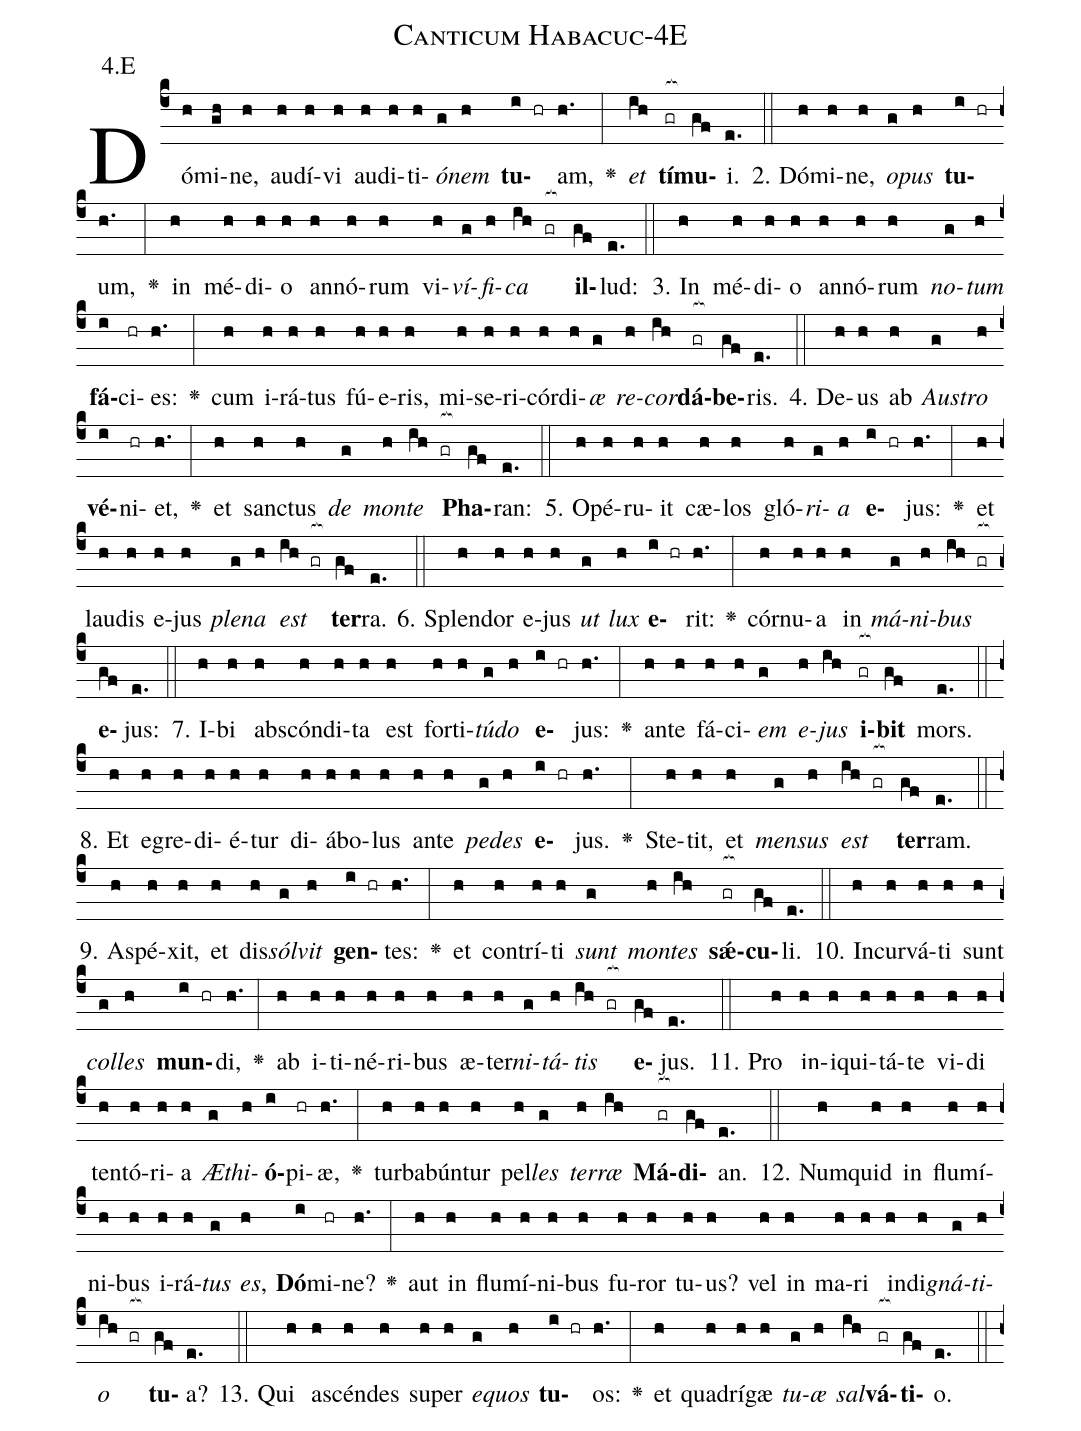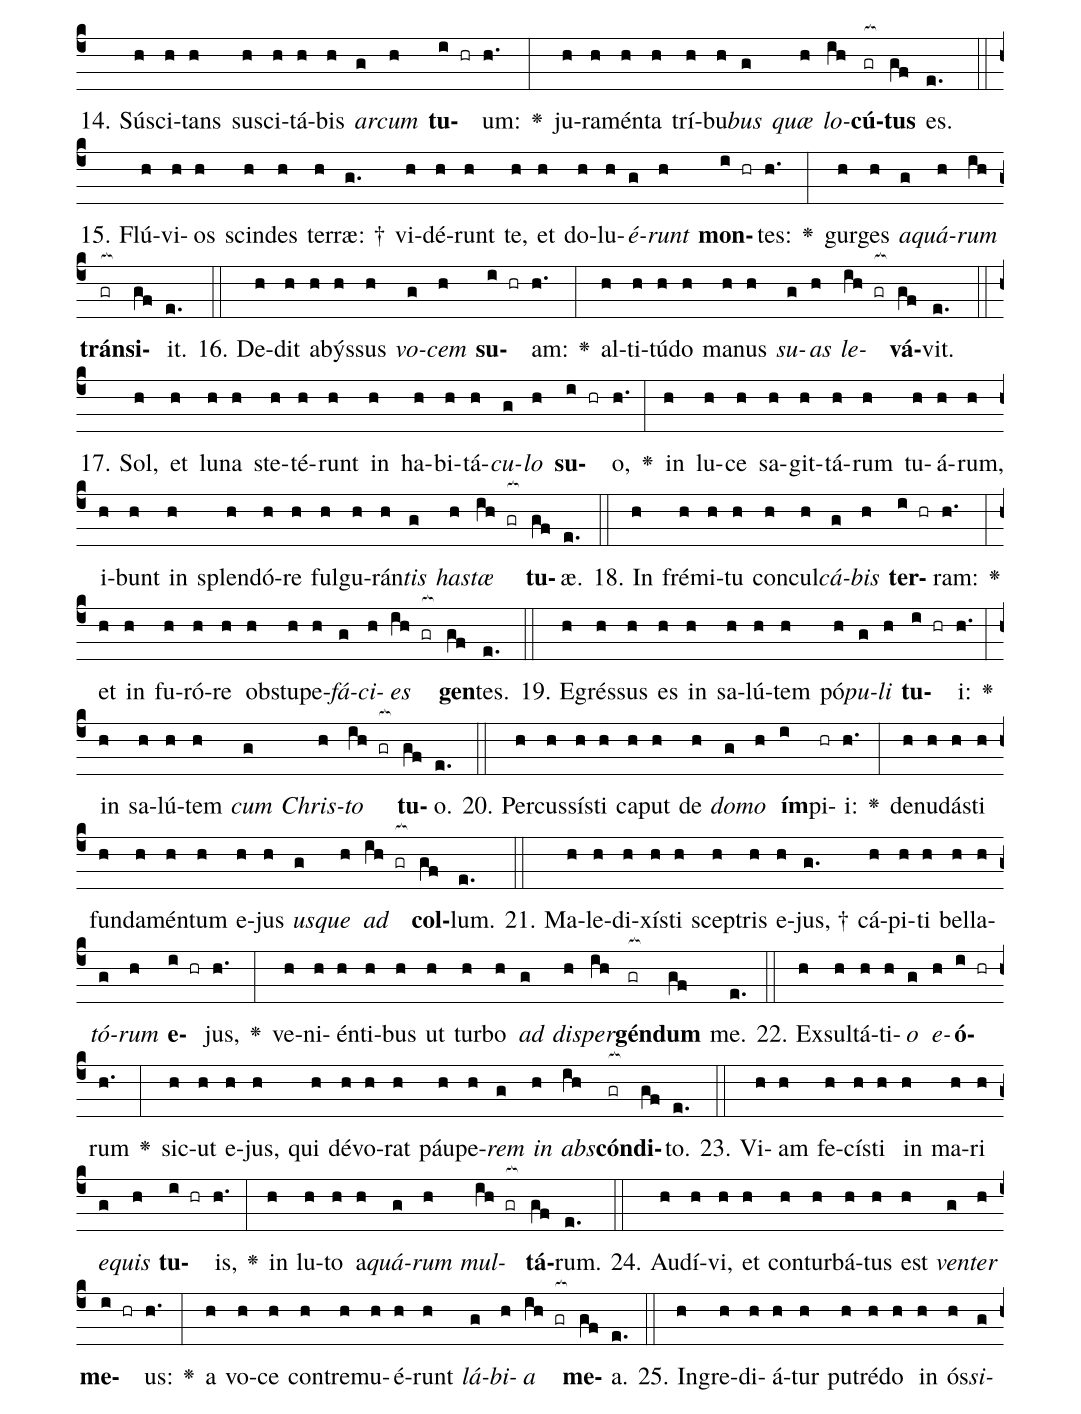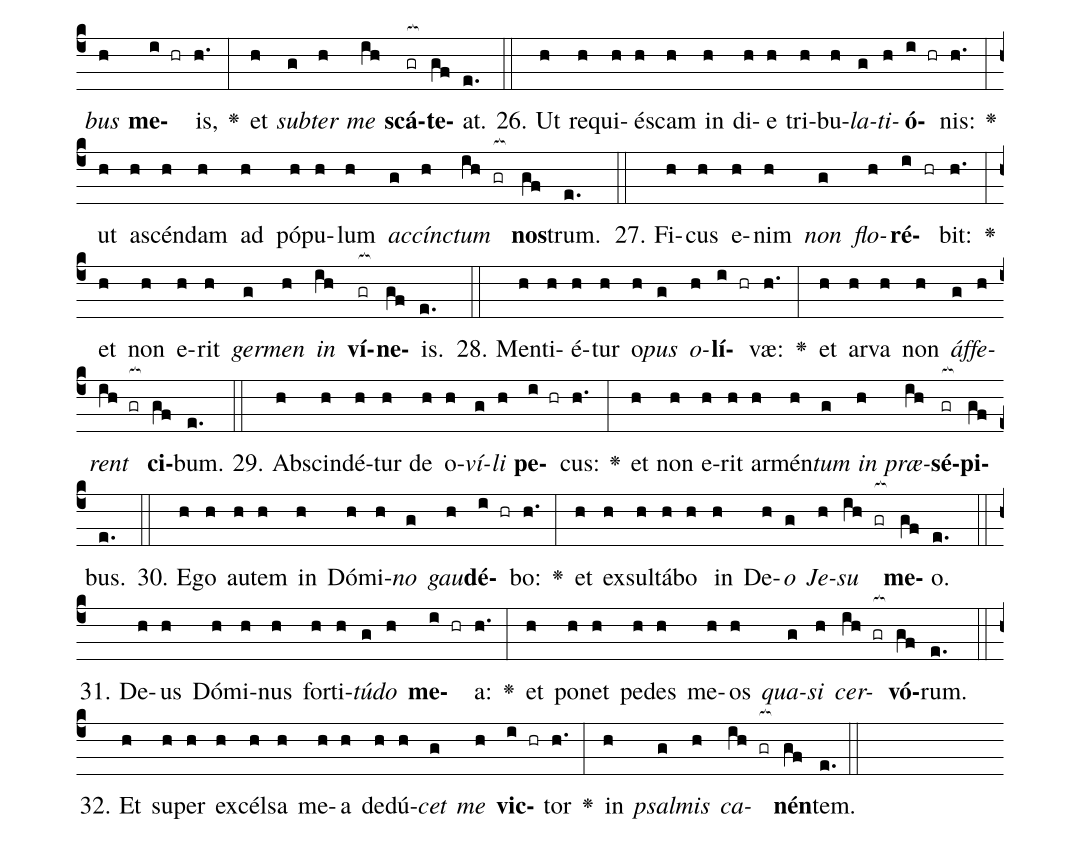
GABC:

name: Canticum Habacuc-4E;
annotation: 4.E;
%%
(c4)Dó(h)mi(gh)ne,(h) au(h)dí(h)vi(h) au(h)di(h)ti(h)<i>ó</i>(g)<i>nem</i>(h) <b>tu</b>(i hr)am,(h.) <v>\greheightstar</v>(:) <i>et</i>(ih) <b>tí</b>(gr[ocb:1{])<b>mu</b>(gf[ocb:0}])i.(e.) (::)
2. Dó(h)mi(h)ne,(h) <i>o</i>(g)<i>pus</i>(h) <b>tu</b>(i hr)um,(h.) <v>\greheightstar</v>(:) in(h) mé(h)di(h)o(h) an(h)nó(h)rum(h) vi(h)<i>ví</i>(g)<i>fi</i>(h)<i>ca</i>(ih gr[ocb:1{]) <b>il</b>(gf[ocb:0}])lud:(e.) (::)
3. In(h) mé(h)di(h)o(h) an(h)nó(h)rum(h) <i>no</i>(g)<i>tum</i>(h) <b>fá</b>(i)ci(hr)es:(h.) <v>\greheightstar</v>(:) cum(h) i(h)rá(h)tus(h) fú(h)e(h)ris,(h) mi(h)se(h)ri(h)cór(h)di(h)<i>æ</i>(g) <i>re</i>(h)<i>cor</i>(ih)<b>dá</b>(gr[ocb:1{])<b>be</b>(gf[ocb:0}])ris.(e.) (::)
4. De(h)us(h) ab(h) <i>Aus</i>(g)<i>tro</i>(h) <b>vé</b>(i)ni(hr)et,(h.) <v>\greheightstar</v>(:) et(h) sanc(h)tus(h) <i>de</i>(g) <i>mon</i>(h)<i>te</i>(ih gr[ocb:1{]) <b>Pha</b>(gf[ocb:0}])ran:(e.) (::)
5. O(h)pé(h)ru(h)it(h) cæ(h)los(h) gló(h)<i>ri</i>(g)<i>a</i>(h) <b>e</b>(i hr)jus:(h.) <v>\greheightstar</v>(:) et(h) lau(h)dis(h) e(h)jus(h) <i>ple</i>(g)<i>na</i>(h) <i>est</i>(ih gr[ocb:1{]) <b>ter</b>(gf[ocb:0}])ra.(e.) (::)
6. Splen(h)dor(h) e(h)jus(h) <i>ut</i>(g) <i>lux</i>(h) <b>e</b>(i hr)rit:(h.) <v>\greheightstar</v>(:) cór(h)nu(h)a(h) in(h) <i>má</i>(g)<i>ni</i>(h)<i>bus</i>(ih gr[ocb:1{]) <b>e</b>(gf[ocb:0}])jus:(e.) (::)
7. I(h)bi(h) abs(h)cón(h)di(h)ta(h) est(h) for(h)ti(h)<i>tú</i>(g)<i>do</i>(h) <b>e</b>(i hr)jus:(h.) <v>\greheightstar</v>(:) an(h)te(h) fá(h)ci(h)<i>em</i>(g) <i>e</i>(h)<i>jus</i>(ih) <b>i</b>(gr[ocb:1{])<b>bit</b>(gf[ocb:0}]) mors.(e.) (::)
8. Et(h) e(h)gre(h)di(h)é(h)tur(h) di(h)á(h)bo(h)lus(h) an(h)te(h) <i>pe</i>(g)<i>des</i>(h) <b>e</b>(i hr)jus.(h.) <v>\greheightstar</v>(:) Ste(h)tit,(h) et(h) <i>men</i>(g)<i>sus</i>(h) <i>est</i>(ih gr[ocb:1{]) <b>ter</b>(gf[ocb:0}])ram.(e.) (::)
9. A(h)spé(h)xit,(h) et(h) dis(h)<i>sól</i>(g)<i>vit</i>(h) <b>gen</b>(i hr)tes:(h.) <v>\greheightstar</v>(:) et(h) con(h)trí(h)ti(h) <i>sunt</i>(g) <i>mon</i>(h)<i>tes</i>(ih) <b>sǽ</b>(gr[ocb:1{])<b>cu</b>(gf[ocb:0}])li.(e.) (::)
10. In(h)cur(h)vá(h)ti(h) sunt(h) <i>col</i>(g)<i>les</i>(h) <b>mun</b>(i hr)di,(h.) <v>\greheightstar</v>(:) ab(h) i(h)ti(h)né(h)ri(h)bus(h) æ(h)ter(h)<i>ni</i>(g)<i>tá</i>(h)<i>tis</i>(ih gr[ocb:1{]) <b>e</b>(gf[ocb:0}])jus.(e.) (::)
11. Pro(h) in(h)i(h)qui(h)tá(h)te(h) vi(h)di(h) ten(h)tó(h)ri(h)a(h) <i>Æ</i>(g)<i>thi</i>(h)<b>ó</b>(i)pi(hr)æ,(h.) <v>\greheightstar</v>(:) tur(h)ba(h)bún(h)tur(h) pel(h)<i>les</i>(g) <i>ter</i>(h)<i>ræ</i>(ih) <b>Má</b>(gr[ocb:1{])<b>di</b>(gf[ocb:0}])an.(e.) (::)
12. Num(h)quid(h) in(h) flu(h)mí(h)ni(h)bus(h) i(h)rá(h)<i>tus</i>(g) <i>es</i>,(h) <b>Dó</b>(i)mi(hr)ne?(h.) <v>\greheightstar</v>(:) aut(h) in(h) flu(h)mí(h)ni(h)bus(h) fu(h)ror(h) tu(h)us?(h) vel(h) in(h) ma(h)ri(h) in(h)di(h)<i>gná</i>(g)<i>ti</i>(h)<i>o</i>(ih gr[ocb:1{]) <b>tu</b>(gf[ocb:0}])a?(e.) (::)
13. Qui(h) a(h)scén(h)des(h) su(h)per(h) <i>e</i>(g)<i>quos</i>(h) <b>tu</b>(i hr)os:(h.) <v>\greheightstar</v>(:) et(h) qua(h)drí(h)gæ(h) <i>tu</i>(g)<i>æ</i>(h) <i>sal</i>(ih)<b>vá</b>(gr[ocb:1{])<b>ti</b>(gf[ocb:0}])o.(e.) (::)
14. Sú(h)sci(h)tans(h) su(h)sci(h)tá(h)bis(h) <i>ar</i>(g)<i>cum</i>(h) <b>tu</b>(i hr)um:(h.) <v>\greheightstar</v>(:) ju(h)ra(h)mén(h)ta(h) trí(h)bu(h)<i>bus</i>(g) <i>quæ</i>(h) <i>lo</i>(ih)<b>cú</b>(gr[ocb:1{])<b>tus</b>(gf[ocb:0}]) es.(e.) (::)
15. Flú(h)vi(h)os(h) scin(h)des(h) ter(h)ræ: †(g.) vi(h)dé(h)runt(h) te,(h) et(h) do(h)lu(h)<i>é</i>(g)<i>runt</i>(h) <b>mon</b>(i hr)tes:(h.) <v>\greheightstar</v>(:) gur(h)ges(h) <i>a</i>(g)<i>quá</i>(h)<i>rum</i>(ih) <b>tráns</b>(gr[ocb:1{])<b>i</b>(gf[ocb:0}])it.(e.) (::)
16. De(h)dit(h) a(h)býs(h)sus(h) <i>vo</i>(g)<i>cem</i>(h) <b>su</b>(i hr)am:(h.) <v>\greheightstar</v>(:) al(h)ti(h)tú(h)do(h) ma(h)nus(h) <i>su</i>(g)<i>as</i>(h) <i>le</i>(ih gr[ocb:1{])<b>vá</b>(gf[ocb:0}])vit.(e.) (::)
17. Sol,(h) et(h) lu(h)na(h) ste(h)té(h)runt(h) in(h) ha(h)bi(h)tá(h)<i>cu</i>(g)<i>lo</i>(h) <b>su</b>(i hr)o,(h.) <v>\greheightstar</v>(:) in(h) lu(h)ce(h) sa(h)git(h)tá(h)rum(h) tu(h)á(h)rum,(h) i(h)bunt(h) in(h) splen(h)dó(h)re(h) ful(h)gu(h)rán(h)<i>tis</i>(g) <i>has</i>(h)<i>tæ</i>(ih gr[ocb:1{]) <b>tu</b>(gf[ocb:0}])æ.(e.) (::)
18. In(h) fré(h)mi(h)tu(h) con(h)cul(h)<i>cá</i>(g)<i>bis</i>(h) <b>ter</b>(i hr)ram:(h.) <v>\greheightstar</v>(:) et(h) in(h) fu(h)ró(h)re(h) ob(h)stu(h)pe(h)<i>fá</i>(g)<i>ci</i>(h)<i>es</i>(ih gr[ocb:1{]) <b>gen</b>(gf[ocb:0}])tes.(e.) (::)
19. E(h)grés(h)sus(h) es(h) in(h) sa(h)lú(h)tem(h) pó(h)<i>pu</i>(g)<i>li</i>(h) <b>tu</b>(i hr)i:(h.) <v>\greheightstar</v>(:) in(h) sa(h)lú(h)tem(h) <i>cum</i>(g) <i>Chris</i>(h)<i>to</i>(ih gr[ocb:1{]) <b>tu</b>(gf[ocb:0}])o.(e.) (::)
20. Per(h)cus(h)sís(h)ti(h) ca(h)put(h) de(h) <i>do</i>(g)<i>mo</i>(h) <b>ím</b>(i)pi(hr)i:(h.) <v>\greheightstar</v>(:) de(h)nu(h)dás(h)ti(h) fun(h)da(h)mén(h)tum(h) e(h)jus(h) <i>us</i>(g)<i>que</i>(h) <i>ad</i>(ih gr[ocb:1{]) <b>col</b>(gf[ocb:0}])lum.(e.) (::)
21. Ma(h)le(h)di(h)xís(h)ti(h) scep(h)tris(h) e(h)jus, †(g.) cá(h)pi(h)ti(h) bel(h)la(h)<i>tó</i>(g)<i>rum</i>(h) <b>e</b>(i hr)jus,(h.) <v>\greheightstar</v>(:) ve(h)ni(h)én(h)ti(h)bus(h) ut(h) tur(h)bo(h) <i>ad</i>(g) <i>di</i>(h)<i>sper</i>(ih)<b>gén</b>(gr[ocb:1{])<b>dum</b>(gf[ocb:0}]) me.(e.) (::)
22. Ex(h)sul(h)tá(h)ti(h)<i>o</i>(g) <i>e</i>(h)<b>ó</b>(i hr)rum(h.) <v>\greheightstar</v>(:) sic(h)ut(h) e(h)jus,(h) qui(h) dé(h)vo(h)rat(h) páu(h)pe(h)<i>rem</i>(g) <i>in</i>(h) <i>abs</i>(ih)<b>cón</b>(gr[ocb:1{])<b>di</b>(gf[ocb:0}])to.(e.) (::)
23. Vi(h)am(h) fe(h)cís(h)ti(h) in(h) ma(h)ri(h) <i>e</i>(g)<i>quis</i>(h) <b>tu</b>(i hr)is,(h.) <v>\greheightstar</v>(:) in(h) lu(h)to(h) a(h)<i>quá</i>(g)<i>rum</i>(h) <i>mul</i>(ih gr[ocb:1{])<b>tá</b>(gf[ocb:0}])rum.(e.) (::)
24. Au(h)dí(h)vi,(h) et(h) con(h)tur(h)bá(h)tus(h) est(h) <i>ven</i>(g)<i>ter</i>(h) <b>me</b>(i hr)us:(h.) <v>\greheightstar</v>(:) a(h) vo(h)ce(h) con(h)tre(h)mu(h)é(h)runt(h) <i>lá</i>(g)<i>bi</i>(h)<i>a</i>(ih gr[ocb:1{]) <b>me</b>(gf[ocb:0}])a.(e.) (::)
25. In(h)gre(h)di(h)á(h)tur(h) pu(h)tré(h)do(h) in(h) ós(h)<i>si</i>(g)<i>bus</i>(h) <b>me</b>(i hr)is,(h.) <v>\greheightstar</v>(:) et(h) <i>sub</i>(g)<i>ter</i>(h) <i>me</i>(ih) <b>scá</b>(gr[ocb:1{])<b>te</b>(gf[ocb:0}])at.(e.) (::)
26. Ut(h) re(h)qui(h)és(h)cam(h) in(h) di(h)e(h) tri(h)bu(h)<i>la</i>(g)<i>ti</i>(h)<b>ó</b>(i hr)nis:(h.) <v>\greheightstar</v>(:) ut(h) a(h)scén(h)dam(h) ad(h) pó(h)pu(h)lum(h) <i>ac</i>(g)<i>cínc</i>(h)<i>tum</i>(ih gr[ocb:1{]) <b>nos</b>(gf[ocb:0}])trum.(e.) (::)
27. Fi(h)cus(h) e(h)nim(h) <i>non</i>(g) <i>flo</i>(h)<b>ré</b>(i hr)bit:(h.) <v>\greheightstar</v>(:) et(h) non(h) e(h)rit(h) <i>ger</i>(g)<i>men</i>(h) <i>in</i>(ih) <b>ví</b>(gr[ocb:1{])<b>ne</b>(gf[ocb:0}])is.(e.) (::)
28. Men(h)ti(h)é(h)tur(h) o(h)<i>pus</i>(g) <i>o</i>(h)<b>lí</b>(i hr)væ:(h.) <v>\greheightstar</v>(:) et(h) ar(h)va(h) non(h) <i>áf</i>(g)<i>fe</i>(h)<i>rent</i>(ih gr[ocb:1{]) <b>ci</b>(gf[ocb:0}])bum.(e.) (::)
29. Ab(h)scin(h)dé(h)tur(h) de(h) o(h)<i>ví</i>(g)<i>li</i>(h) <b>pe</b>(i hr)cus:(h.) <v>\greheightstar</v>(:) et(h) non(h) e(h)rit(h) ar(h)mén(h)<i>tum</i>(g) <i>in</i>(h) <i>præ</i>(ih)<b>sé</b>(gr[ocb:1{])<b>pi</b>(gf[ocb:0}])bus.(e.) (::)
30. E(h)go(h) au(h)tem(h) in(h) Dó(h)mi(h)<i>no</i>(g) <i>gau</i>(h)<b>dé</b>(i hr)bo:(h.) <v>\greheightstar</v>(:) et(h) ex(h)sul(h)tá(h)bo(h) in(h) De(h)<i>o</i>(g) <i>Je</i>(h)<i>su</i>(ih gr[ocb:1{]) <b>me</b>(gf[ocb:0}])o.(e.) (::)
31. De(h)us(h) Dó(h)mi(h)nus(h) for(h)ti(h)<i>tú</i>(g)<i>do</i>(h) <b>me</b>(i hr)a:(h.) <v>\greheightstar</v>(:) et(h) po(h)net(h) pe(h)des(h) me(h)os(h) <i>qua</i>(g)<i>si</i>(h) <i>cer</i>(ih gr[ocb:1{])<b>vó</b>(gf[ocb:0}])rum.(e.) (::)
32. Et(h) su(h)per(h) ex(h)cél(h)sa(h) me(h)a(h) de(h)dú(h)<i>cet</i>(g) <i>me</i>(h) <b>vic</b>(i hr)tor(h.) <v>\greheightstar</v>(:) in(h) <i>psal</i>(g)<i>mis</i>(h) <i>ca</i>(ih gr[ocb:1{])<b>nén</b>(gf[ocb:0}])tem.(e.) (::)
